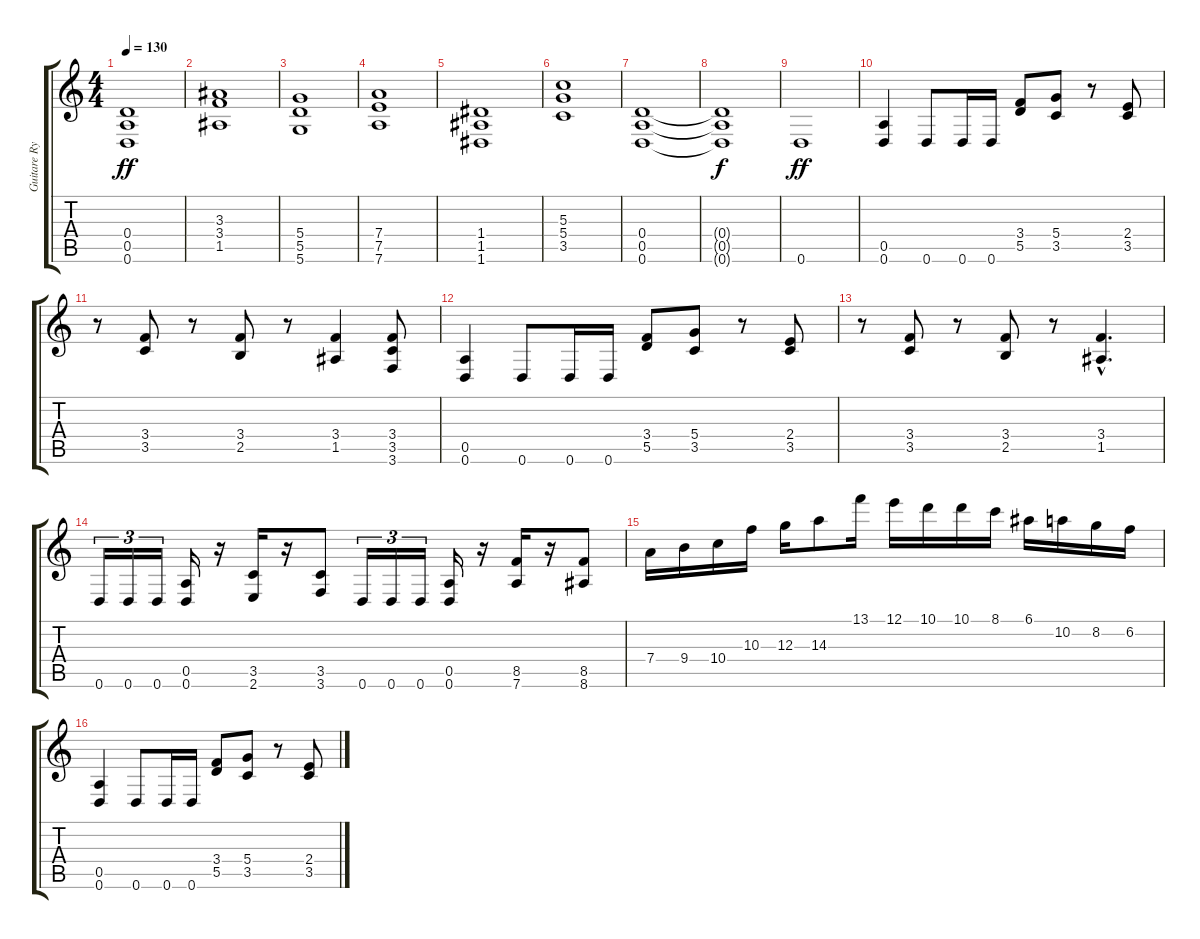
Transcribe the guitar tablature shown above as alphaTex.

\track ("Guitare Rythmique " "Guitare Ry") {instrument distortionguitar}
\staff {score tabs}
\tuning (E4 B3 G3 D3 A2 D2) {hide}
\ts (4 4)
\tempo 130
\clef g2
\ks c
(0.4 0.5 0.6).1{dy ff} |
(3.3 3.4 1.5).1 |
(5.4 5.5 5.6).1 |
(7.4 7.5 7.6).1 |
(1.4 1.5 1.6).1 |
(5.3 5.4 3.5).1 |
(0.4 0.5 0.6).1 |
(0.4{t} 0.5{t} 0.6{t}).1{dy f} |
0.6.1{dy ff} |
(0.5 0.6).4 0.6.8 0.6.16 0.6.16 (3.4 5.5).8 (5.4 3.5).8 r.8 (2.4 3.5).8 |
r.8 (3.4 3.5).8 r.8 (3.4 2.5).8 r.8 (3.4 1.5).4 (3.4 3.5 3.6).8 |
(0.5 0.6).4 0.6.8 0.6.16 0.6.16 (3.4 5.5).8 (5.4 3.5).8 r.8 (2.4 3.5).8 |
r.8 (3.4 3.5).8 r.8 (3.4 2.5).8 r.8 (3.4{hac} 1.5{hac}).4{d} |
0.6.16{tu (3 2)} 0.6.16{tu (3 2)} 0.6.16{tu (3 2)} (0.5 0.6).16 r.16 (3.5 2.6).16 r.16 (3.5 3.6).8 0.6.16{tu (3 2)} 0.6.16{tu (3 2)} 0.6.16{tu (3 2)} (0.5 0.6).16 r.16 (8.5 7.6).16 r.16 (8.5 8.6).8 |
7.4.16 9.4.16 10.4.16 10.3.16 12.3.16 14.3.8 13.1.16 12.1.16 10.1.16 10.1.16 8.1.16 6.1.16 10.2.16 8.2.16 6.2.16 |
(0.5 0.6).4 0.6.8 0.6.16 0.6.16 (3.4 5.5).8 (5.4 3.5).8 r.8 (2.4 3.5).8
